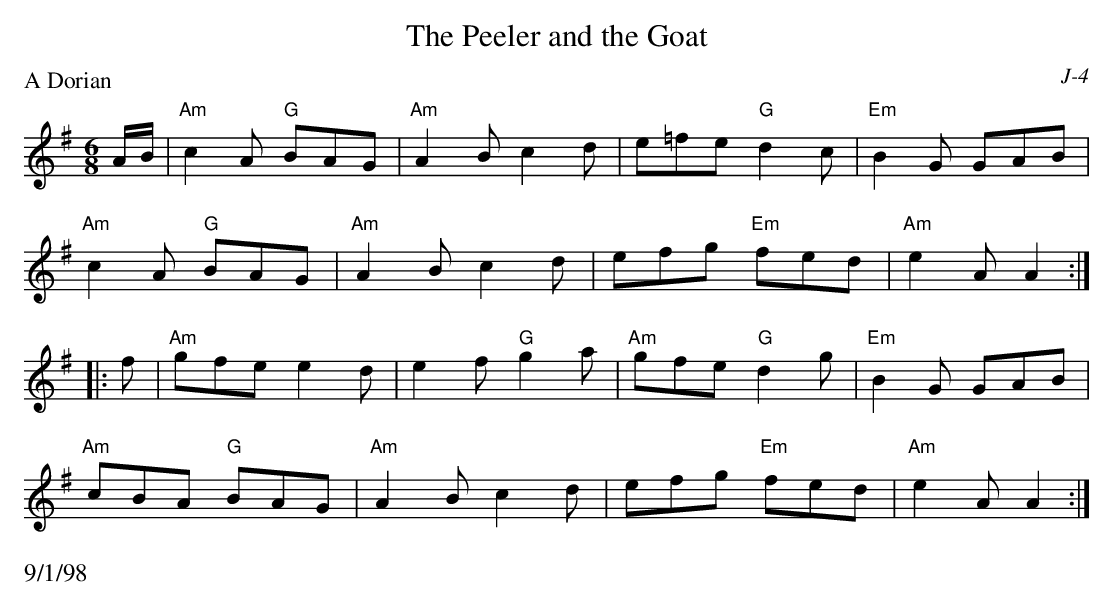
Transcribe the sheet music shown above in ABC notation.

X:1
T: Peeler and the Goat, The
C: J-4
M: 6/8
P: A Dorian
K: ADor
A/B/| "Am"c2A "G"BAG| "Am"A2B c2d| e=fe "G"d2c| "Em"B2G GAB|
      "Am"c2A "G"BAG| "Am"A2B c2d| efg "Em"fed| "Am"e2A A2 :|
|:\
f| "Am"gfe e2d| e2f "G"g2a| "Am"gfe "G"d2g| "Em"B2G GAB|
   "Am"cBA "G"BAG| "Am"A2B c2d| efg "Em"fed| "Am"e2 A A2 :|
